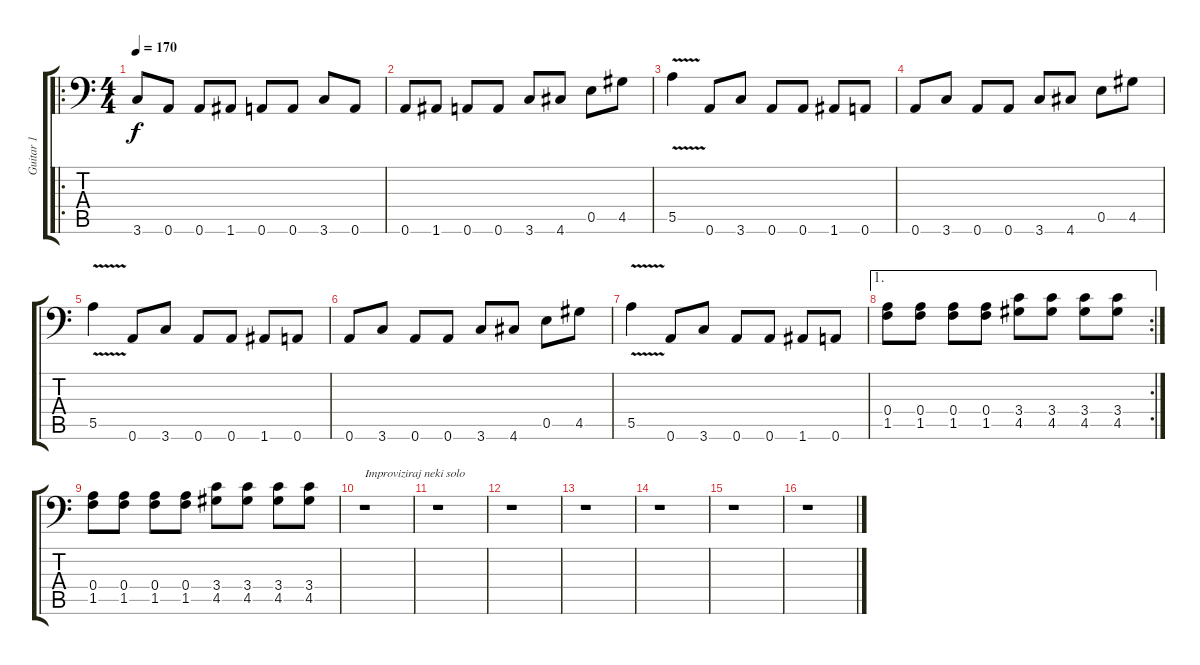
\track ("Guitar 1" "Guitar 1") {instrument distortionguitar}
\staff {score tabs}
\tuning (B3 Gb3 D3 A2 E2 A1) {hide}
\ro
\ts (4 4)
\tempo 170
\clef f4
\ks c
3.6.8{dy f} 0.6.8 0.6.8 1.6.8 0.6.8 0.6.8 3.6.8 0.6.8 |
0.6.8 1.6.8 0.6.8 0.6.8 3.6.8 4.6.8 0.5.8 4.5.8 |
5.5{v}.4 0.6.8 3.6.8 0.6.8 0.6.8 1.6.8 0.6.8 |
0.6.8 3.6.8 0.6.8 0.6.8 3.6.8 4.6.8 0.5.8 4.5.8 |
5.5{v}.4 0.6.8 3.6.8 0.6.8 0.6.8 1.6.8 0.6.8 |
0.6.8 3.6.8 0.6.8 0.6.8 3.6.8 4.6.8 0.5.8 4.5.8 |
5.5{v}.4 0.6.8 3.6.8 0.6.8 0.6.8 1.6.8 0.6.8 |
\ae 1
\rc 2
(0.4 1.5).8 (0.4 1.5).8 (0.4 1.5).8 (0.4 1.5).8 (3.4 4.5).8 (3.4 4.5).8 (3.4 4.5).8 (3.4 4.5).8 |
(0.4 1.5).8 (0.4 1.5).8 (0.4 1.5).8 (0.4 1.5).8 (3.4 4.5).8 (3.4 4.5).8 (3.4 4.5).8 (3.4 4.5).8 |
r.1{txt "Improviziraj neki solo"} |
r.1 |
r.1 |
r.1 |
r.1 |
r.1 |
r.1
